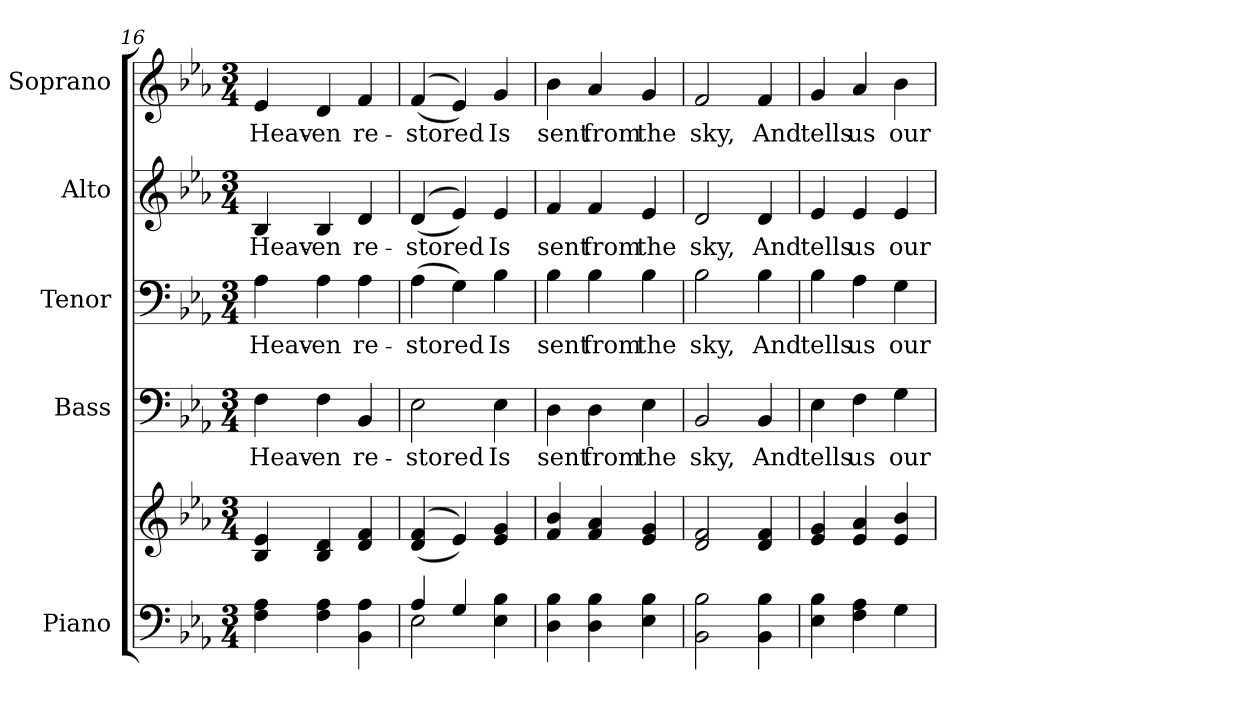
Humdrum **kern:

**kern	**kern	**kern	**text	**kern	**text	**kern	**text	**kern	**text
*part5	*part5	*part4	*part4	*part3	*part3	*part2	*part2	*part1	*part1
*staff6	*staff5	*staff4	*staff4	*staff3	*staff3	*staff2	*staff2	*staff1	*staff1
*I"Piano	*	*I"Bass	*	*I"Tenor	*	*I"Alto	*	*I"Soprano	*
*I'Pno.	*	*I'B.	*	*I'T.	*	*I'A.	*	*I'S.	*
*clefF4	*clefG2	*clefF4	*	*clefF4	*	*clefG2	*	*clefG2	*
*k[b-e-a-]	*k[b-e-a-]	*k[b-e-a-]	*	*k[b-e-a-]	*	*k[b-e-a-]	*	*k[b-e-a-]	*
*E-:	*E-:	*E-:	*	*E-:	*	*E-:	*	*E-:	*
*M3/4	*M3/4	*M3/4	*	*M3/4	*	*M3/4	*	*M3/4	*
=16	=16	=16	=16	=16	=16	=16	=16	=16	=16
!	!	!	!LO:LY:b:color=#000000	!	!	!	!	!	!
!	!	!	!	!	!LO:LY:b:color=#000000	!	!	!	!
!	!	!	!	!	!	!	!LO:LY:b:color=#000000	!	!
!	!	!	!	!	!	!	!	!	!LO:LY:b:color=#000000
4Fi\ 4A-i	4B-i/ 4e-i	4Fi\	Heav-	4A-i\	Heav-	4B-i/	Heav-	4e-i/	Heav-
!	!	!	!LO:LY:b:color=#000000	!	!	!	!	!	!
!	!	!	!	!	!LO:LY:b:color=#000000	!	!	!	!
!	!	!	!	!	!	!	!LO:LY:b:color=#000000	!	!
!	!	!	!	!	!	!	!	!	!LO:LY:b:color=#000000
4Fi\ 4A-i	4B-i/ 4di	4Fi\	-en	4A-i\	-en	4B-i/	-en	4di/	-en
!	!	!	!LO:LY:b:color=#000000	!	!	!	!	!	!
!	!	!	!	!	!LO:LY:b:color=#000000	!	!	!	!
!	!	!	!	!	!	!	!LO:LY:b:color=#000000	!	!
!	!	!	!	!	!	!	!	!	!LO:LY:b:color=#000000
4BB-i\ 4A-i	4di/ 4fi	4BB-i/	re-	4A-i\	re-	4di/	re-	4fi/	re-
=17	=17	=17	=17	=17	=17	=17	=17	=17	=17
*^	*	*	*	*	*	*	*	*	*
!	!	!	!	!LO:LY:b:color=#000000	!	!	!	!	!	!
!	!	!	!	!	!	!LO:LY:b:color=#000000	!	!	!	!
!	!	!	!	!	!	!	!	!LO:LY:b:color=#000000	!	!
!	!	!	!	!	!	!	!	!	!	!LO:LY:b:color=#000000
4A-i/	2E-i\	((4di/ 4fi	2E-i\	-stored	(4A-i\	-stored	((4di/	-stored	((4fi/	-stored
4Gi/	.	4e-i/))	.	.	4Gi\)	.	4e-i/))	.	4e-i/))	.
!	!	!	!	!LO:LY:b:color=#000000	!	!	!	!	!	!
!	!	!	!	!	!	!LO:LY:b:color=#000000	!	!	!	!
!	!	!	!	!	!	!	!	!LO:LY:b:color=#000000	!	!
!	!	!	!	!	!	!	!	!	!	!LO:LY:b:color=#000000
4E-i\ 4B-i	4ryy	4e-i/ 4gi	4E-i\	Is	4B-i\	Is	4e-i/	Is	4gi/	Is
*v	*v	*	*	*	*	*	*	*	*	*
!!LO:PB:g=z
=18	=18	=18	=18	=18	=18	=18	=18	=18	=18
*^	*	*	*	*	*	*	*	*	*
!	!	!	!	!LO:LY:b:color=#000000	!	!	!	!	!	!
*v	*v	*	*	*	*	*	*	*	*	*
*^	*	*	*	*	*	*	*	*	*
!	!	!	!	!	!	!LO:LY:b:color=#000000	!	!	!	!
*v	*v	*	*	*	*	*	*	*	*	*
*^	*	*	*	*	*	*	*	*	*
!	!	!	!	!	!	!	!	!LO:LY:b:color=#000000	!	!
*v	*v	*	*	*	*	*	*	*	*	*
*^	*	*	*	*	*	*	*	*	*
!	!	!	!	!	!	!	!	!	!	!LO:LY:b:color=#000000
*v	*v	*	*	*	*	*	*	*	*	*
4Di\ 4B-i	4fi/ 4b-i	4Di\	sent	4B-i\	sent	4fi/	sent	4b-i\	sent
!	!	!	!LO:LY:b:color=#000000	!	!	!	!	!	!
!	!	!	!	!	!LO:LY:b:color=#000000	!	!	!	!
!	!	!	!	!	!	!	!LO:LY:b:color=#000000	!	!
!	!	!	!	!	!	!	!	!	!LO:LY:b:color=#000000
4Di\ 4B-i	4fi/ 4a-i	4Di\	from	4B-i\	from	4fi/	from	4a-i/	from
!	!	!	!LO:LY:b:color=#000000	!	!	!	!	!	!
!	!	!	!	!	!LO:LY:b:color=#000000	!	!	!	!
!	!	!	!	!	!	!	!LO:LY:b:color=#000000	!	!
!	!	!	!	!	!	!	!	!	!LO:LY:b:color=#000000
4E-i\ 4B-i	4e-i/ 4gi	4E-i\	the	4B-i\	the	4e-i/	the	4gi/	the
=19	=19	=19	=19	=19	=19	=19	=19	=19	=19
!	!	!	!LO:LY:b:color=#000000	!	!	!	!	!	!
!	!	!	!	!	!LO:LY:b:color=#000000	!	!	!	!
!	!	!	!	!	!	!	!LO:LY:b:color=#000000	!	!
!	!	!	!	!	!	!	!	!	!LO:LY:b:color=#000000
2BB-i\ 2B-i	2di/ 2fi	2BB-i/	sky,	2B-i\	sky,	2di/	sky,	2fi/	sky,
!	!	!	!LO:LY:b:color=#000000	!	!	!	!	!	!
!	!	!	!	!	!LO:LY:b:color=#000000	!	!	!	!
!	!	!	!	!	!	!	!LO:LY:b:color=#000000	!	!
!	!	!	!	!	!	!	!	!	!LO:LY:b:color=#000000
4BB-i\ 4B-i	4di/ 4fi	4BB-i/	And	4B-i\	And	4di/	And	4fi/	And
=20	=20	=20	=20	=20	=20	=20	=20	=20	=20
!	!	!	!LO:LY:b:color=#000000	!	!	!	!	!	!
!	!	!	!	!	!LO:LY:b:color=#000000	!	!	!	!
!	!	!	!	!	!	!	!LO:LY:b:color=#000000	!	!
!	!	!	!	!	!	!	!	!	!LO:LY:b:color=#000000
4E-i\ 4B-i	4e-i/ 4gi	4E-i\	tells	4B-i\	tells	4e-i/	tells	4gi/	tells
!	!	!	!LO:LY:b:color=#000000	!	!	!	!	!	!
!	!	!	!	!	!LO:LY:b:color=#000000	!	!	!	!
!	!	!	!	!	!	!	!LO:LY:b:color=#000000	!	!
!	!	!	!	!	!	!	!	!	!LO:LY:b:color=#000000
4Fi\ 4A-i	4e-i/ 4a-i	4Fi\	us	4A-i\	us	4e-i/	us	4a-i/	us
!	!	!	!LO:LY:b:color=#000000	!	!	!	!	!	!
!	!	!	!	!	!LO:LY:b:color=#000000	!	!	!	!
!	!	!	!	!	!	!	!LO:LY:b:color=#000000	!	!
!	!	!	!	!	!	!	!	!	!LO:LY:b:color=#000000
4Gi\	4e-i/ 4b-i	4Gi\	our	4Gi\	our	4e-i/	our	4b-i\	our
=	=	=	=	=	=	=	=	=	=
*-	*-	*-	*-	*-	*-	*-	*-	*-	*-
